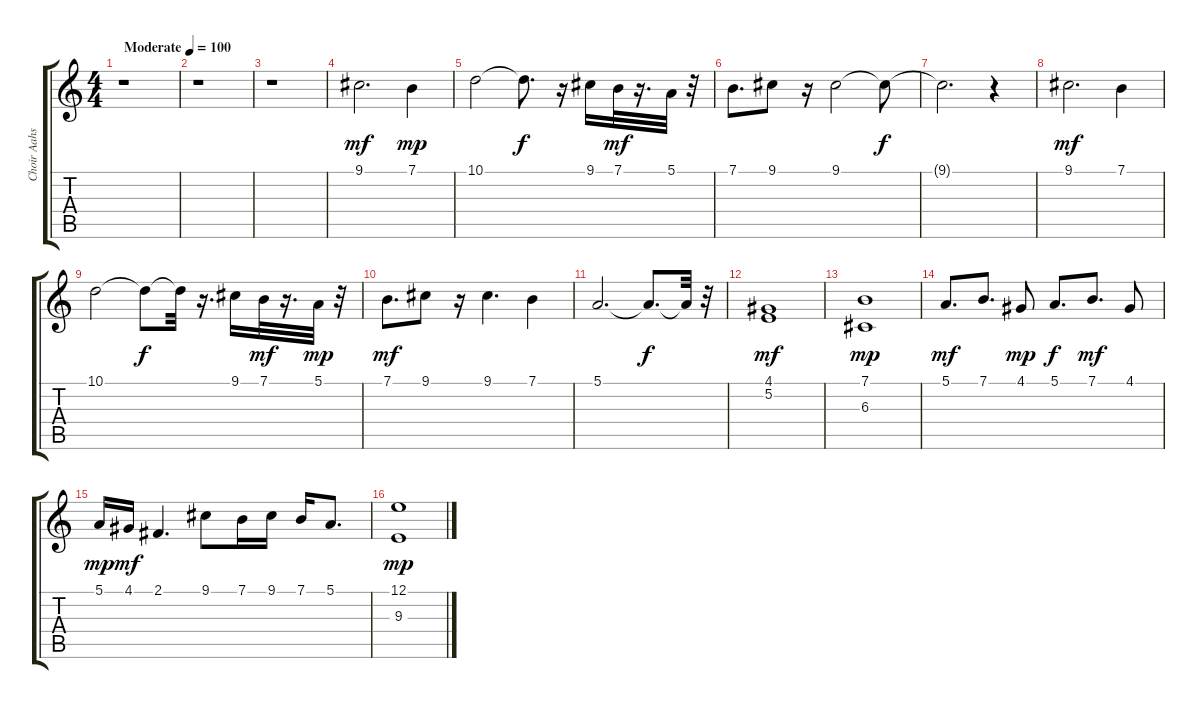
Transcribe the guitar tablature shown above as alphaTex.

\track ("Choir Aahs" "Choir Aahs") {instrument choiraahs}
\staff {score tabs}
\tuning (E4 B3 G3 D3 A2 E2) {hide}
\ts (4 4)
\tempo (100 "Moderate")
\clef g2
\ks c
r.1{dy mf instrument choiraahs} |
r.1 |
r.1 |
9.1.2{d} 7.1.4{dy mp} |
10.1.2 10.1{t}.8{d dy f} r.16 9.1.16 7.1.32{dy mf} r.16{d} 5.1.32 r.32 |
7.1.8{d} 9.1.8 r.16 9.1.2 9.1{t}.8{dy f} |
9.1{t}.2{d} r.4 |
9.1.2{d dy mf} 7.1.4 |
10.1.2 10.1{t}.8{dy f} 10.1{t}.32 r.16{d} 9.1.16 7.1.32{dy mf} r.16{d} 5.1.32{dy mp} r.32 |
7.1.8{d dy mf} 9.1.8 r.16 9.1.4{d} 7.1.4 |
5.1.2{d} 5.1{t}.8{d dy f} 5.1{t}.32 r.32 |
(4.1 5.2).1{dy mf} |
(7.1 6.3).1{dy mp} |
5.1.8{d dy mf} 7.1.8{d} 4.1.8{dy mp} 5.1.8{d dy f} 7.1.8{d dy mf} 4.1.8 |
5.1.16{dy mp} 4.1.16{dy mf} 2.1.4{d} 9.1.8 7.1.16 9.1.16 7.1.16 5.1.8{d} |
(12.1 9.3).1{dy mp}
